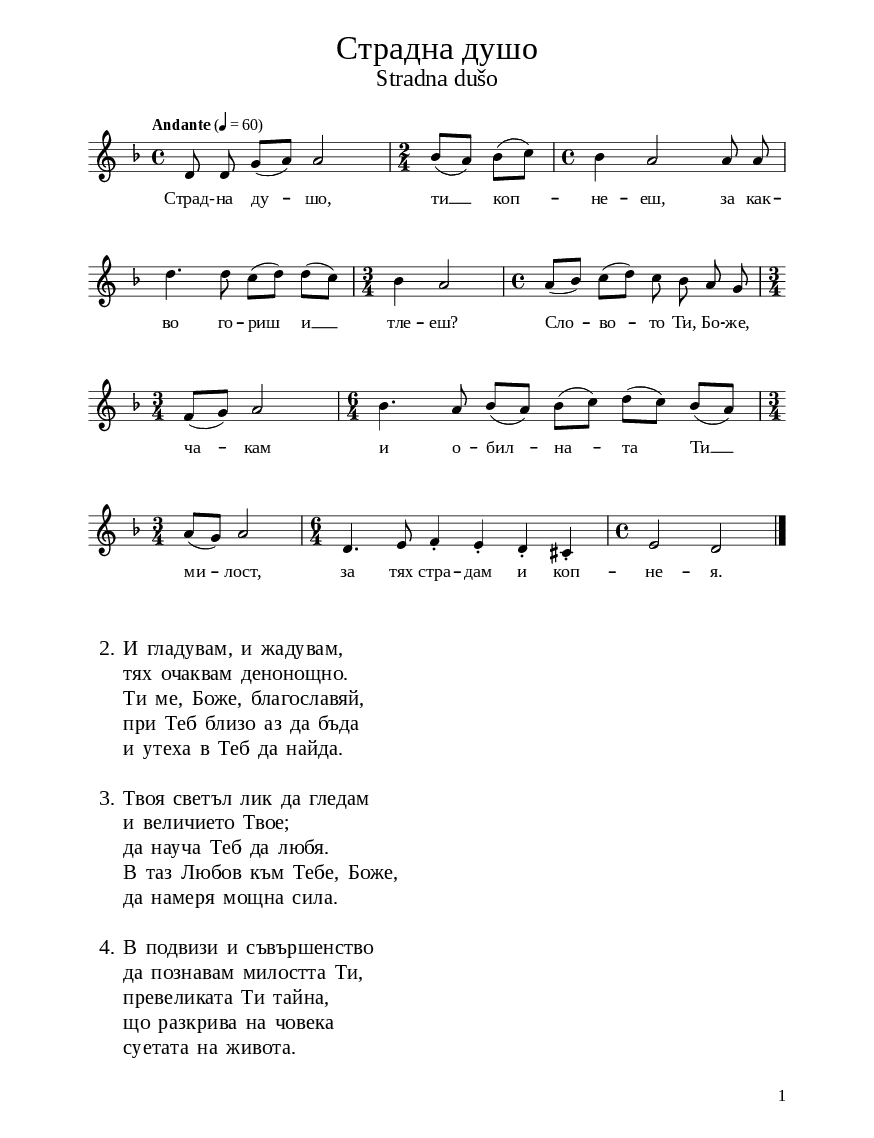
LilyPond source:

\version "2.24.2"

% include paper part and global functions
\include "include/globals.ily"

\bookpart {
  \label #'ref029
  \tocItem \markup "Страдна душо – Stradna dušo"
  \include "include/bookpart-paper.ily"
  \score {
    \include "include/score-layout.ily"

    \new Voice \absolute {
      \clef treble
      \key d \minor
      \time 4/4
      \tempoFunc "Andante" 4 "60"
      \autoBeamOff
      
      d'8 d' g'8 ([ a' ]) a'2 | \time 2/4 bes'8 ([ a' ])  bes' ([ c'' ])  | 

      \time 4/4 bes'4 a'2 a'8 a' | \break
      d''4. d''8 c'' ([ d'' ]) d'' ([ c'' ]) \time 3/4  bes'4 a'2 |
      \time 4/4  a'8 ([ bes' ]) c'' ([ d'' ]) c'' bes' a' g' |\break
      \time 3/4  f'8 ([ g' ]) a'2 | \time 6/4  bes'4. a'8 bes' ([ a' ]) bes' ([ c'' ]) d'' ([ c'' ]) bes' ([ a' ]) \break |
      \time 3/4  |a'8 ([ g'8 ]) a'2 | \time 6/4  d'4. e'8 f'4\staccato e'4\staccato d'\staccato cis'\staccato | \time 4/4  e'2 d' | \bar "|." \break

    }

    \addlyrics {
      "Страд-" -- на
      ду -- шо, ти __ коп -- не -- еш, за как -- во го --
      риш и __ тле -- еш? Сло -- во -- то Ти, Бо -- же,
      ча -- кам и о -- бил -- на -- та Ти __ ми -- лост,
      за тях стра -- дам и коп -- не -- я.}

        \header {
          title = \titleFunc "Страдна душо" "Stradna dušo"
        }

        \midi{}

      } % score



      \markup \fontsize #bgCoupletFontSize {
        \hspace #1
        \override #`(baseline-skip . ,bgCoupletBaselineSkip)
        \column {
          \line {   2. И гладувам, и жадувам,}

          \line {   "   " тях очаквам денонощно.}

          \line {   "   " Ти ме, Боже, благославяй,}

          \line {   "   " при Теб близо аз да бъда}

          \line {   "   " и утеха в Теб да найда.}
          \line { " " }

          \line {   3. Твоя светъл лик да гледам}

          \line {   "   " и величието Твое;}

          \line {   "   " да науча Теб да любя.}

          \line {   "   " В таз Любов към Тебе, Боже,}

          \line {   "   " да намеря мощна сила.}
          \line { " " }

             \line {   4. В подвизи и съвършенство}

          \line {   "   " да познавам милостта Ти,}

          \line {   "   " превеликата Ти тайна,}

          \line {   "   " що разкрива на човека}

          \line {   "   " суетата на живота.}



        }

      } % markup

      \pageBreak


      \markup \fontsize #bgCoupletFontSize {
        \hspace #1
        \override #`(baseline-skip . ,bgCoupletBaselineSkip)
        \column {


       
          \line {    5. Всичко грешно на Земята}

          \line {   "   " е преходно, мимолетно.}

          \line {   "   " Само Ти си вечен, Боже,}

          \line {   "   " Тебе хвалим, Тебе славим,}

          \line {   "   " Теб ще славят вековете.}

        }

      } % markup

      \markup \empty-two
      % include foreign translation(s) of the song
      

    } % bookpart
